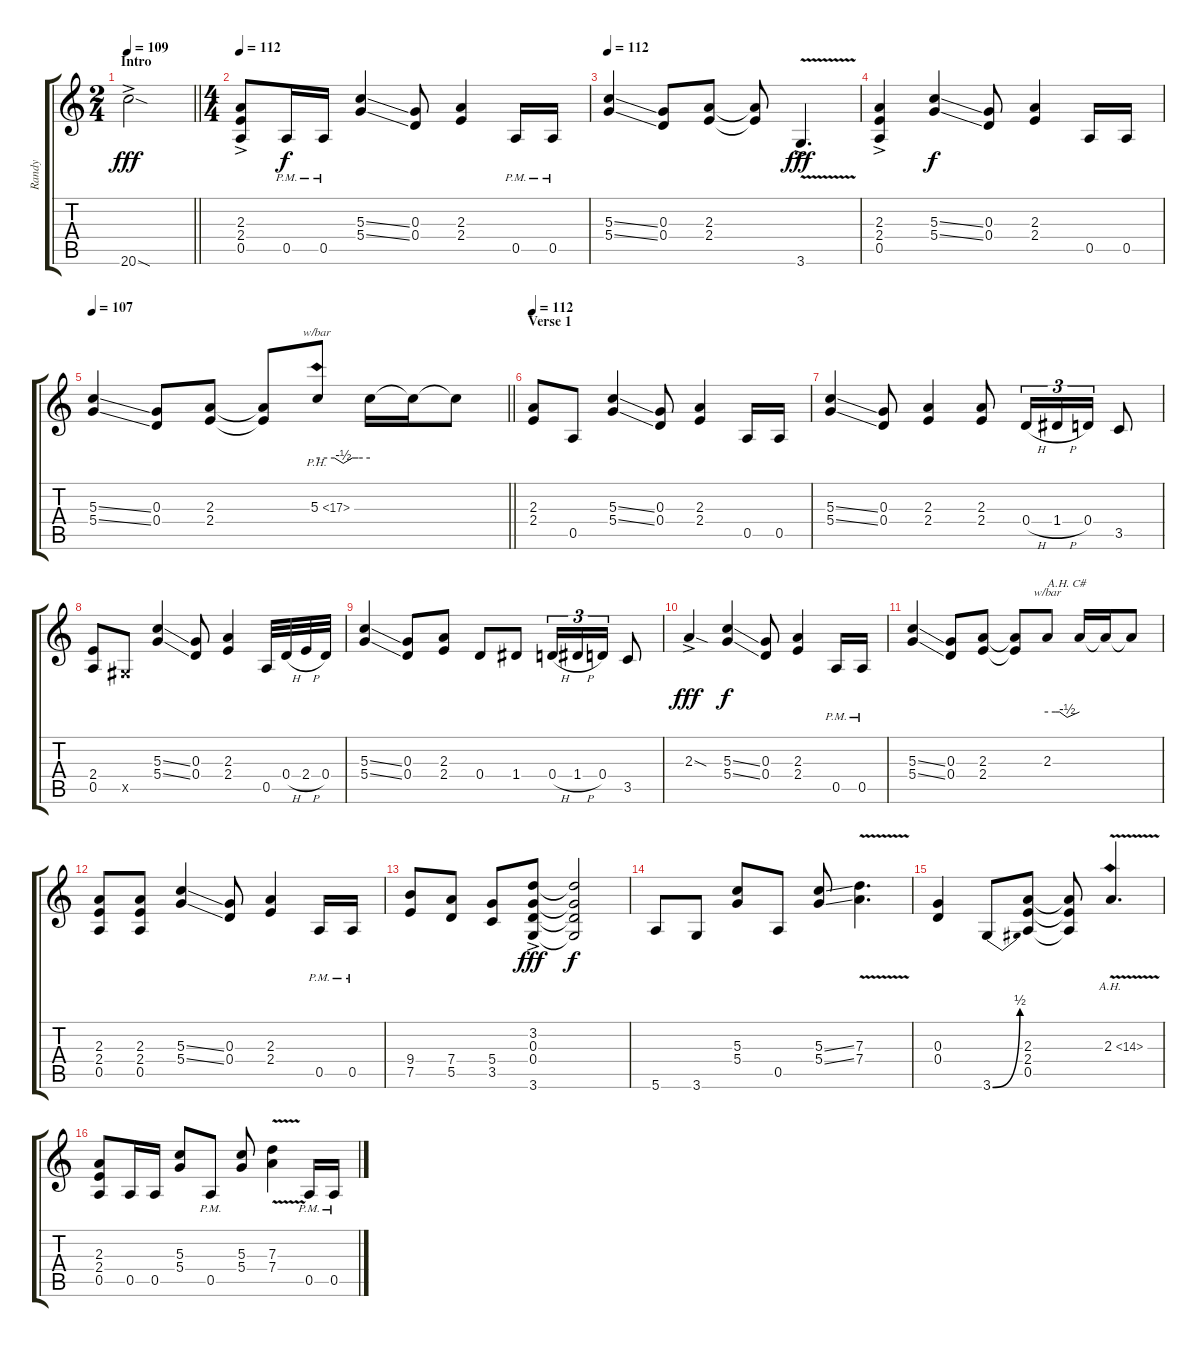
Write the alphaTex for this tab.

\track ("Randy" "Randy") {instrument overdrivenguitar}
\staff {score tabs}
\tuning (E4 B3 G3 D3 A2 E2) {hide}
\ts (2 4)
\section ("" "Intro")
\tempo 109
\clef g2
\barLineRight lightlight
\ks c
20.6{sod ac}.2{dy fff instrument overdrivenguitar} |
\ts (4 4)
\tempo 112
(2.3 2.4 0.5{ac}).8 0.5{pm}.16{dy f} 0.5{pm}.16 (5.3{ss} 5.4{ss}).4 (0.3 0.4).8 (2.3 2.4).4 0.5{pm}.16 0.5{pm}.16 |
\tempo 112
(5.3{ss} 5.4{ss}).4 (0.3 0.4).8 (2.3 2.4).8 (2.3{t} 2.4{t}).8 3.6{v ac}.4{d dy fff} |
(2.3 2.4 0.5{ac}).4 (5.3{ss} 5.4{ss}).4{dy f} (0.3 0.4).8 (2.3 2.4).4 0.5.16 0.5.16 |
\tempo 107
\barLineRight lightlight
(5.3{ss} 5.4{ss}).4 (0.3 0.4).8 (2.3 2.4).8 (2.3{t} 2.4{t}).8 5.3{ph 12}.8{tbe (custom default 0 0 20 0 30 -2 40 0 47 0 60 0)} 5.3{t}.16 5.3{t}.16 5.3{t}.8 |
\section ("" "Verse 1")
\tempo 112
(2.3 2.4).8 0.5.8 (5.3{ss} 5.4{ss}).4 (0.3 0.4).8 (2.3 2.4).4 0.5.16 0.5.16 |
(5.3{ss} 5.4{ss}).4 (0.3 0.4).8 (2.3 2.4).4 (2.3 2.4).8 0.4{h}.16{tu (3 2)} 1.4{h}.16{tu (3 2)} 0.4.16{tu (3 2)} 3.5.8 |
(2.4 0.5).8 -1.5{x}.8 (5.3{ss} 5.4{ss}).4 (0.3 0.4).8 (2.3 2.4).4 0.5.32 0.4{h}.32 2.4{h}.32 0.4.32 |
(5.3{ss} 5.4{ss}).4 (0.3 0.4).8 (2.3 2.4).8 0.4.8 1.4.8 0.4{h}.16{tu (3 2)} 1.4{h}.16{tu (3 2)} 0.4.16{tu (3 2)} 3.5.8 |
2.3{sod ac}.4{dy fff} (5.3{ss} 5.4{ss}).4{dy f} (0.3 0.4).8 (2.3 2.4).4 0.5{pm}.16 0.5{pm}.16 |
(5.3{ss} 5.4{ss}).4 (0.3 0.4).8 (2.3 2.4).8 (2.3{t} 2.4{t}).8 2.3.8{tbe (custom default 0 0 15 0 23 0 37 -2 60 0) txt "A.H. C#" volume 0} 2.3{t}.16 2.3{t}.16 2.3{t}.8 |
(2.3 2.4 0.5).8{volume 16} (2.3 2.4 0.5).8 (5.3{ss} 5.4{ss}).4 (0.3 0.4).8 (2.3 2.4).4 0.5{pm}.16 0.5{pm}.16 |
(9.4 7.5).8 (7.4 5.5).8 (5.4 3.5).8 (3.2 0.3 0.4 3.6{ac}).8{dy fff} (3.2{t} 0.3{t} 0.4{t} 3.6{t}).2{dy f} |
5.6.8 3.6.8 (5.3 5.4).8 0.5.8 (5.3{ss} 5.4{ss}).8 (7.3{v} 7.4{v}).4{d} |
(0.3 0.4).4 3.6{be (bend 0 0 60 2)}.8 (2.3 2.4 0.5).8 (2.3{t} 2.4{t} 0.5{t}).8 2.3{ah 12 v}.4{d} |
(2.3 2.4 0.5).8 0.5.16 0.5.16 (5.3 5.4).8 0.5{pm}.8 (5.3 5.4).8 (7.3{v} 7.4{v}).4 0.5{pm}.16 0.5{pm}.16
